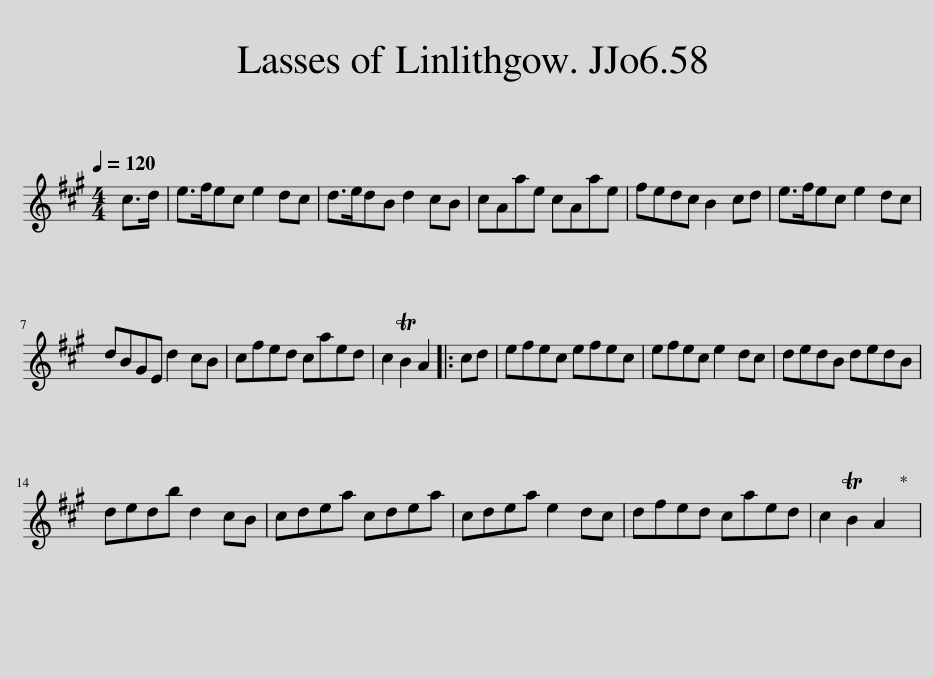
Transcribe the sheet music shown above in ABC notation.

X:1
L:1/8
Q:1/4=120
M:4/4
I:linebreak $
K:A
V:1 treble
V:1
 c>d | e>fec e2 dc | d>edB d2 cB | cAae cAae | fedc B2 cd | %5
 e>fec e2 dc |$ dBGE d2 cB | cfed caed | c2 TB2 A2 |: cd | %10
 efec efec | efec e2 dc | dedB dedB |$ dedb d2 cB | cdea cdea | %15
 cdea e2 dc | dfed caed | c2 TB2 A2 | %18
